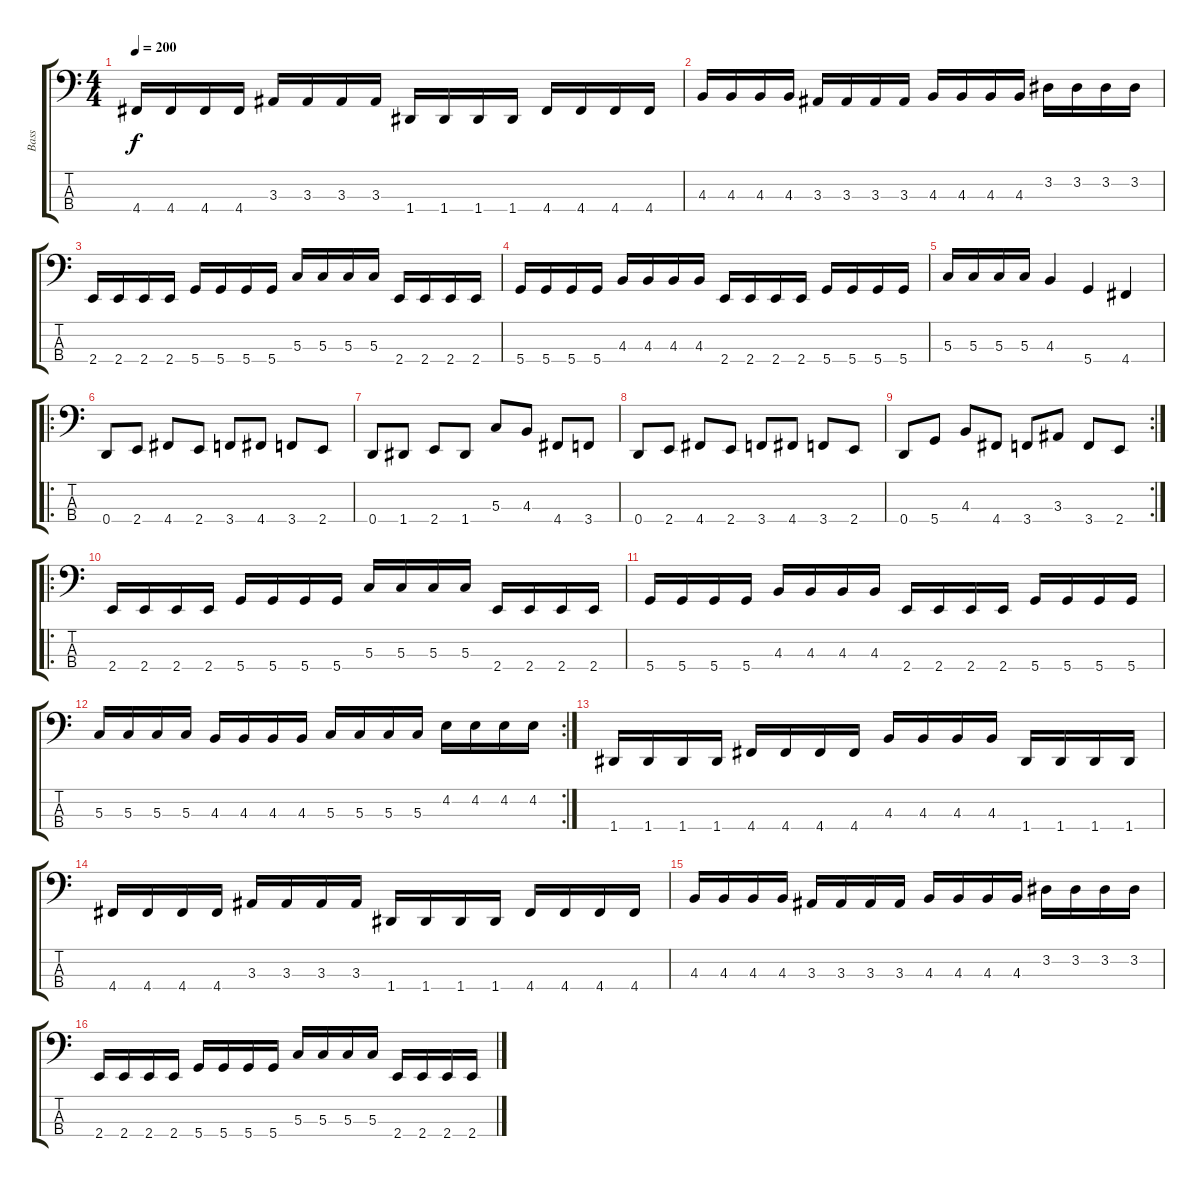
\track ("Bass" "Bass") {instrument electricbassfinger}
\staff {score tabs}
\tuning (F2 C2 G1 D1) {hide}
\ts (4 4)
\tempo 200
\clef f4
\ks c
4.4.16{dy f} 4.4.16 4.4.16 4.4.16 3.3.16 3.3.16 3.3.16 3.3.16 1.4.16 1.4.16 1.4.16 1.4.16 4.4.16 4.4.16 4.4.16 4.4.16 |
4.3.16 4.3.16 4.3.16 4.3.16 3.3.16 3.3.16 3.3.16 3.3.16 4.3.16 4.3.16 4.3.16 4.3.16 3.2.16 3.2.16 3.2.16 3.2.16 |
2.4.16 2.4.16 2.4.16 2.4.16 5.4.16 5.4.16 5.4.16 5.4.16 5.3.16 5.3.16 5.3.16 5.3.16 2.4.16 2.4.16 2.4.16 2.4.16 |
5.4.16 5.4.16 5.4.16 5.4.16 4.3.16 4.3.16 4.3.16 4.3.16 2.4.16 2.4.16 2.4.16 2.4.16 5.4.16 5.4.16 5.4.16 5.4.16 |
5.3.16 5.3.16 5.3.16 5.3.16 4.3.4 5.4.4 4.4.4 |
\ro
0.4.8 2.4.8 4.4.8 2.4.8 3.4.8 4.4.8 3.4.8 2.4.8 |
0.4.8 1.4.8 2.4.8 1.4.8 5.3.8 4.3.8 4.4.8 3.4.8 |
0.4.8 2.4.8 4.4.8 2.4.8 3.4.8 4.4.8 3.4.8 2.4.8 |
\rc 2
0.4.8 5.4.8 4.3.8 4.4.8 3.4.8 3.3.8 3.4.8 2.4.8 |
\ro
2.4.16 2.4.16 2.4.16 2.4.16 5.4.16 5.4.16 5.4.16 5.4.16 5.3.16 5.3.16 5.3.16 5.3.16 2.4.16 2.4.16 2.4.16 2.4.16 |
5.4.16 5.4.16 5.4.16 5.4.16 4.3.16 4.3.16 4.3.16 4.3.16 2.4.16 2.4.16 2.4.16 2.4.16 5.4.16 5.4.16 5.4.16 5.4.16 |
\rc 2
5.3.16 5.3.16 5.3.16 5.3.16 4.3.16 4.3.16 4.3.16 4.3.16 5.3.16 5.3.16 5.3.16 5.3.16 4.2.16 4.2.16 4.2.16 4.2.16 |
1.4.16 1.4.16 1.4.16 1.4.16 4.4.16 4.4.16 4.4.16 4.4.16 4.3.16 4.3.16 4.3.16 4.3.16 1.4.16 1.4.16 1.4.16 1.4.16 |
4.4.16 4.4.16 4.4.16 4.4.16 3.3.16 3.3.16 3.3.16 3.3.16 1.4.16 1.4.16 1.4.16 1.4.16 4.4.16 4.4.16 4.4.16 4.4.16 |
4.3.16 4.3.16 4.3.16 4.3.16 3.3.16 3.3.16 3.3.16 3.3.16 4.3.16 4.3.16 4.3.16 4.3.16 3.2.16 3.2.16 3.2.16 3.2.16 |
2.4.16 2.4.16 2.4.16 2.4.16 5.4.16 5.4.16 5.4.16 5.4.16 5.3.16 5.3.16 5.3.16 5.3.16 2.4.16 2.4.16 2.4.16 2.4.16
